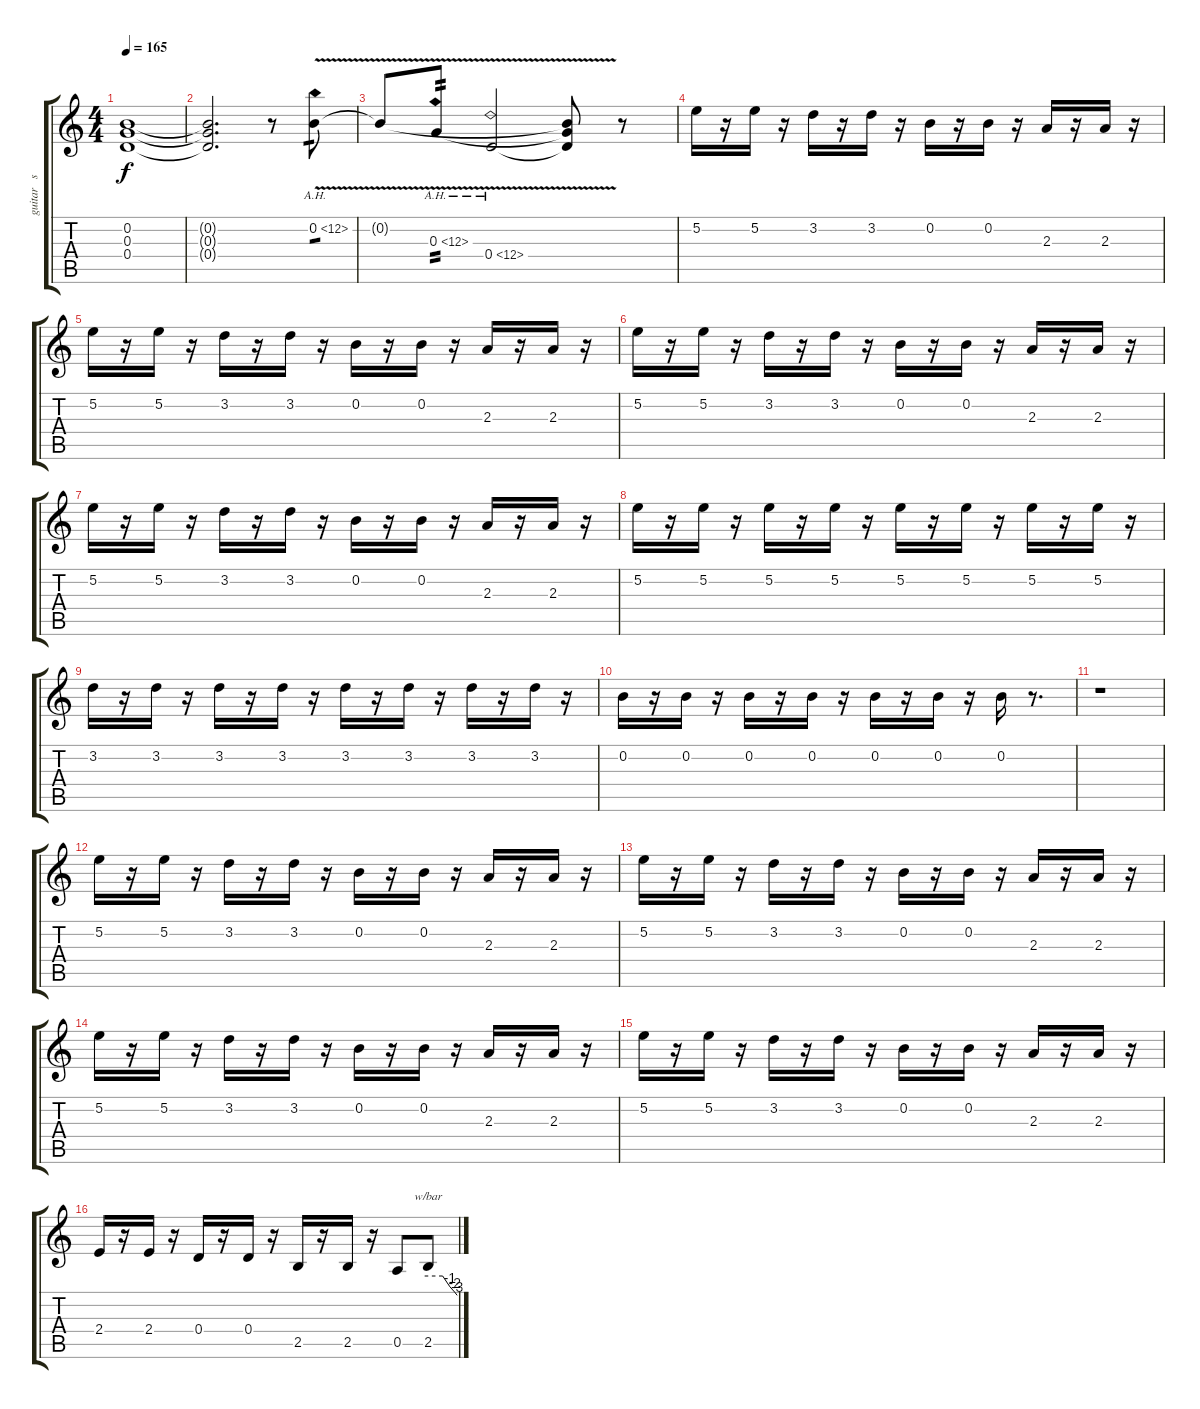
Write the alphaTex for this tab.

\track ("guitar   solo   one" "guitar   s") {instrument overdrivenguitar}
\staff {score tabs}
\tuning (E4 B3 G3 D3 A2 E2) {hide}
\ts (4 4)
\tempo 165
\clef g2
\ks c
(0.2{t} 0.3{t} 0.4{t}).1{dy f volume 10} |
(0.2{t} 0.3{t} 0.4{t}).2{d volume 9} r.8 0.2{ah 12 v}.8{tp 1 volume 13} |
0.2{t}.8 0.3{ah 12 v}.8{tp 2} 0.4{ah 12 v}.2 (0.2{t} 0.3{t} 0.4{t}).8{volume 10} r.8 |
5.2.16{volume 13} r.16 5.2.16 r.16 3.2.16 r.16 3.2.16 r.16 0.2.16 r.16 0.2.16 r.16 2.3.16 r.16 2.3.16 r.16 |
5.2.16 r.16 5.2.16 r.16 3.2.16 r.16 3.2.16 r.16 0.2.16 r.16 0.2.16 r.16 2.3.16 r.16 2.3.16 r.16 |
5.2.16 r.16 5.2.16 r.16 3.2.16 r.16 3.2.16 r.16 0.2.16 r.16 0.2.16 r.16 2.3.16 r.16 2.3.16 r.16 |
5.2.16 r.16 5.2.16 r.16 3.2.16 r.16 3.2.16 r.16 0.2.16 r.16 0.2.16 r.16 2.3.16 r.16 2.3.16 r.16 |
5.2.16 r.16 5.2.16 r.16 5.2.16 r.16 5.2.16 r.16 5.2.16 r.16 5.2.16 r.16 5.2.16 r.16 5.2.16 r.16 |
3.2.16 r.16 3.2.16 r.16 3.2.16 r.16 3.2.16 r.16 3.2.16 r.16 3.2.16 r.16 3.2.16 r.16 3.2.16 r.16 |
0.2.16 r.16 0.2.16 r.16 0.2.16 r.16 0.2.16 r.16 0.2.16 r.16 0.2.16 r.16 0.2.16 r.8{d} |
r.1 |
5.2.16 r.16 5.2.16 r.16 3.2.16 r.16 3.2.16 r.16 0.2.16 r.16 0.2.16 r.16 2.3.16 r.16 2.3.16 r.16 |
5.2.16 r.16 5.2.16 r.16 3.2.16 r.16 3.2.16 r.16 0.2.16 r.16 0.2.16 r.16 2.3.16 r.16 2.3.16 r.16 |
5.2.16 r.16 5.2.16 r.16 3.2.16 r.16 3.2.16 r.16 0.2.16 r.16 0.2.16 r.16 2.3.16 r.16 2.3.16 r.16 |
5.2.16 r.16 5.2.16 r.16 3.2.16 r.16 3.2.16 r.16 0.2.16 r.16 0.2.16 r.16 2.3.16 r.16 2.3.16 r.16 |
2.4.16 r.16 2.4.16 r.16 0.4.16 r.16 0.4.16 r.16 2.5.16 r.16 2.5.16 r.16 0.5.8 2.5.8{tbe (custom default 0 0 30 0 45 -4 55 -8 60 -12)}
